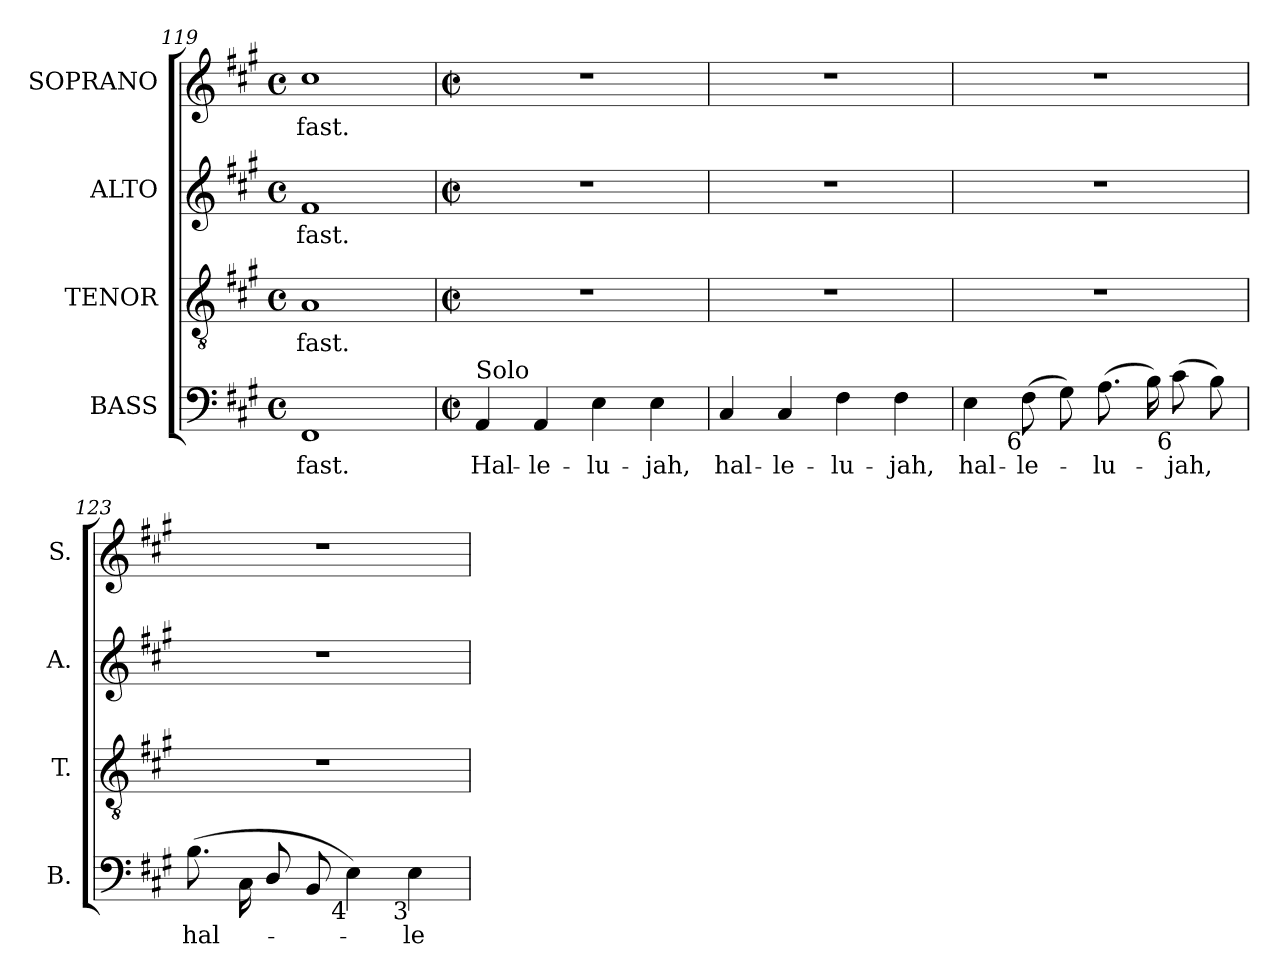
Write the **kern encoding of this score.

**kern	**text	**kern	**text	**kern	**text	**kern	**text
*part4	*part4	*part3	*part3	*part2	*part2	*part1	*part1
*staff4	*staff4	*staff3	*staff3	*staff2	*staff2	*staff1	*staff1
*I"BASS	*	*I"TENOR	*	*I"ALTO	*	*I"SOPRANO	*
*I'B.	*	*I'T.	*	*I'A.	*	*I'S.	*
*clefF4	*	*clefGv2	*	*clefG2	*	*clefG2	*
*	*	*ITrd7c12	*	*	*	*	*
*k[f#c#g#]	*	*k[f#c#g#]	*	*k[f#c#g#]	*	*k[f#c#g#]	*
*A:	*	*A:	*	*A:	*	*A:	*
*M4/4	*	*M4/4	*	*M4/4	*	*M4/4	*
*met(c)	*	*met(c)	*	*met(c)	*	*met(c)	*
=119	=119	=119	=119	=119	=119	=119	=119
!	!LO:LY:b:color=#000000	!	!	!	!	!	!
!	!	!	!LO:LY:b:color=#000000	!	!	!	!
!	!	!	!	!	!LO:LY:b:color=#000000	!	!
!	!	!	!	!	!	!	!LO:LY:b:color=#000000
1FF#i	fast.	1AAi	fast.	1f#i	fast.	1cc#i	fast.
!!LO:PB:g=z
=120	=120	=120	=120	=120	=120	=120	=120
*M2/2	*	*M2/2	*	*M2/2	*	*M2/2	*
*met(c|)	*	*met(c|)	*	*met(c|)	*	*met(c|)	*
!LO:TX:a:t=Solo	!	!	!	!	!	!	!
!	!LO:LY:b:color=#000000	!	!	!	!	!	!
4AAi/	Hal-	1r	.	1r	.	1r	.
!	!LO:LY:b:color=#000000	!	!	!	!	!	!
4AAi/	-le-	.	.	.	.	.	.
!	!LO:LY:b:color=#000000	!	!	!	!	!	!
4Ei\	-lu-	.	.	.	.	.	.
!	!LO:LY:b:color=#000000	!	!	!	!	!	!
4Ei\	-jah,	.	.	.	.	.	.
=121	=121	=121	=121	=121	=121	=121	=121
!	!LO:LY:b:color=#000000	!	!	!	!	!	!
4C#i/	hal-	1r	.	1r	.	1r	.
!	!LO:LY:b:color=#000000	!	!	!	!	!	!
4C#i/	-le-	.	.	.	.	.	.
!	!LO:LY:b:color=#000000	!	!	!	!	!	!
4F#i\	-lu-	.	.	.	.	.	.
!	!LO:LY:b:color=#000000	!	!	!	!	!	!
4F#i\	-jah,	.	.	.	.	.	.
=122	=122	=122	=122	=122	=122	=122	=122
!	!LO:LY:b:color=#000000	!	!	!	!	!	!
4Ei\	hal-	1r	.	1r	.	1r	.
!LO:TX:b:rj:t=6	!	!	!	!	!	!	!
!	!LO:LY:b:color=#000000	!	!	!	!	!	!
(8F#i\	-le-	.	.	.	.	.	.
8G#i\)	.	.	.	.	.	.	.
!	!LO:LY:b:color=#000000	!	!	!	!	!	!
(8.Ai\	-lu-	.	.	.	.	.	.
16Bi\)	.	.	.	.	.	.	.
!LO:TX:b:rj:t=6	!	!	!	!	!	!	!
!	!LO:LY:b:color=#000000	!	!	!	!	!	!
(8c#i\	-jah,	.	.	.	.	.	.
8Bi\)	.	.	.	.	.	.	.
=123	=123	=123	=123	=123	=123	=123	=123
!	!LO:LY:b:color=#000000	!	!	!	!	!	!
(8.Bi\	hal-	1r	.	1r	.	1r	.
16C#i\	.	.	.	.	.	.	.
8Di/	.	.	.	.	.	.	.
8BBi/	.	.	.	.	.	.	.
!LO:TX:b:rj:t=4	!	!	!	!	!	!	!
4Ei\)	.	.	.	.	.	.	.
!LO:TX:b:rj:t=3	!	!	!	!	!	!	!
!	!LO:LY:b:color=#000000	!	!	!	!	!	!
4Ei\	-le-	.	.	.	.	.	.
=	=	=	=	=	=	=	=
*-	*-	*-	*-	*-	*-	*-	*-
